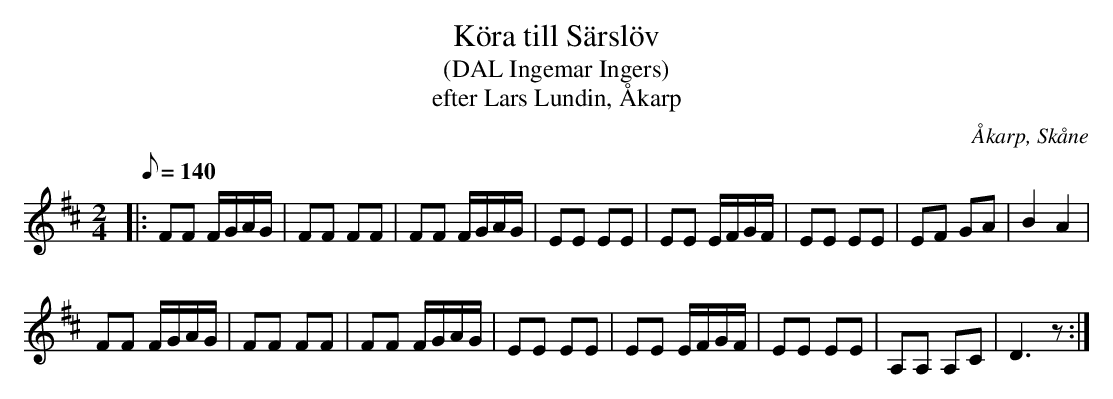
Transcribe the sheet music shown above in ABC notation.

X:1
T:Köra till Särslöv
T:(DAL Ingemar Ingers)
T:efter Lars Lundin, Åkarp
O:Åkarp, Skåne
M:2/4
L:1/8
Q:140
K:D
|: FF F/G/A/G/ | FF FF | FF F/G/A/G/ | EE EE | EE E/F/G/F/ | EE EE | EF GA | B2 A2 |
FF F/G/A/G/ | FF FF | FF F/G/A/G/ | EE EE | EE E/F/G/F/ | EE EE | A,A, A,C | D3 z:|
